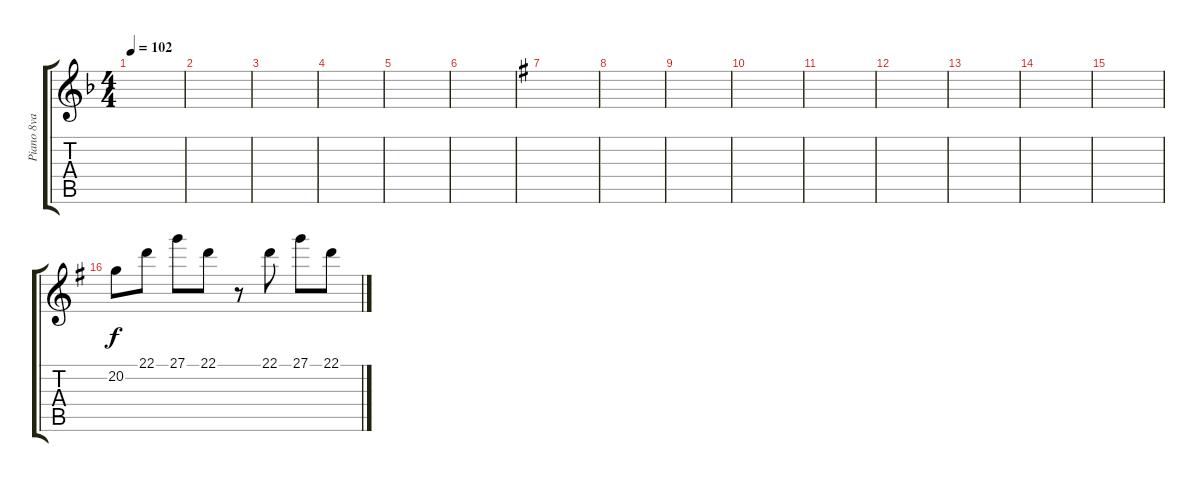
\track ("Piano 8va 2" "Piano 8va ") {instrument brightacousticpiano}
\staff {score tabs}
\tuning (E4 B3 G3 D3 A2 E2) {hide}
\ts (4 4)
\tempo 102
\clef g2
\ks f
|
|
|
|
|
|
\ks g
|
|
|
|
|
|
|
|
|
20.2.8 22.1.8 27.1.8 22.1.8 r.8 22.1.8 27.1.8 22.1.8
